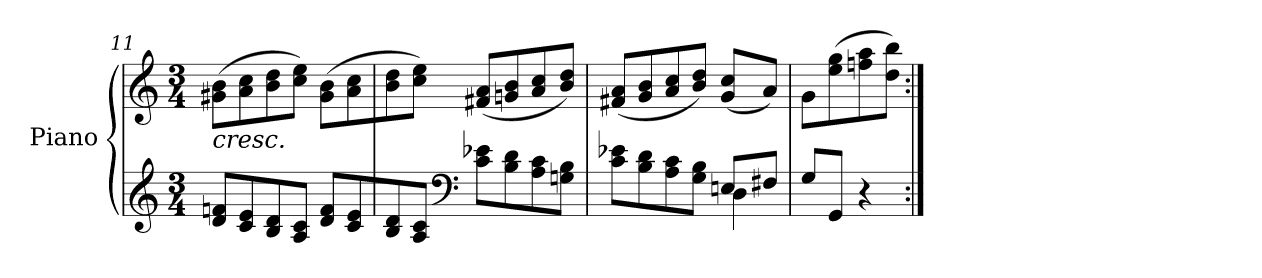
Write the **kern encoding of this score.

**kern	**kern
*part1	*part1
*staff2	*staff1
*I"Piano	*
*I'Pno.	*
!!LO:LB:g=z
*clefG2	*clefG2
*k[]	*k[]
*M3/4	*M3/4
=11	=11
!	!LO:TX:b:i:t=cresc.
8d/ 8fn/L	(>8g#X\ 8b\L
8c/ 8e/	8a\ 8cc\
8B/ 8d/	8b\ 8dd\
8A/ 8c/J	8cc\ 8ee\J)
8d/ 8f/L	(>8g#\ 8b\L
8c/ 8e/	8a\ 8cc\
=12	=12
8B/ 8d/	8b\ 8dd\
8A/ 8c/J	8cc\ 8ee\J)
*clefF4	*
8c\ 8e-X\L	(<8f#X/ 8a/L
8B\ 8d\	8gn/ 8b/
8A\ 8c\	8a/ 8cc/
8Gn\ 8B\J	8b/ 8dd/J)
=13	=13
*^	*
8c\ 8e-X\L	2ryy	(<8f#X/ 8a/L
8B\ 8d\	.	8g/ 8b/
8A\ 8c\	.	8a/ 8cc/
8G\ 8B\J	.	8b/ 8dd/J)
8En/L	4D\	(<8g/ 8cc/L
8F#X/J	.	8a/J)
*v	*v	*
=14	=14
8G/L	8g\L
8GG/J	(>8ee\ 8gg\
4r	8ffn\ 8aa\
.	8dd\ 8bb\J)
=:|!	=:|!
*-	*-
